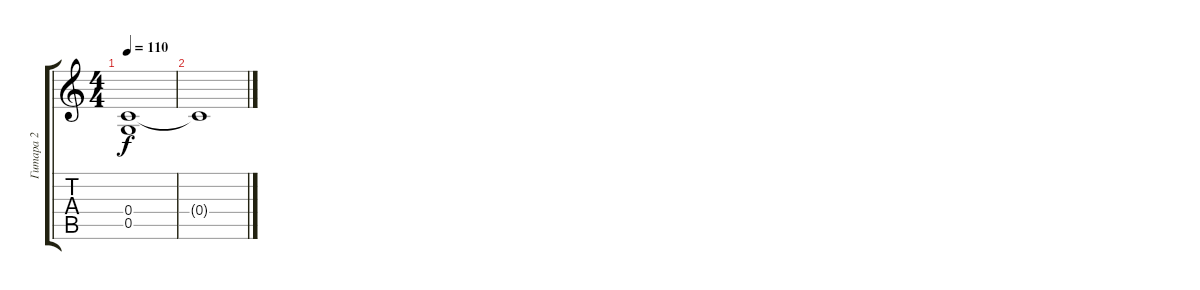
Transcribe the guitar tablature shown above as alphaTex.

\track ("Гитара 2" "Гитара 2") {instrument electricguitarclean}
\staff {score tabs}
\tuning (D4 A3 F3 C3 G2 C2) {hide}
\ts (4 4)
\tempo 110
\clef g2
\ks c
(0.4 0.5).1{dy f} |
0.4{t}.1
